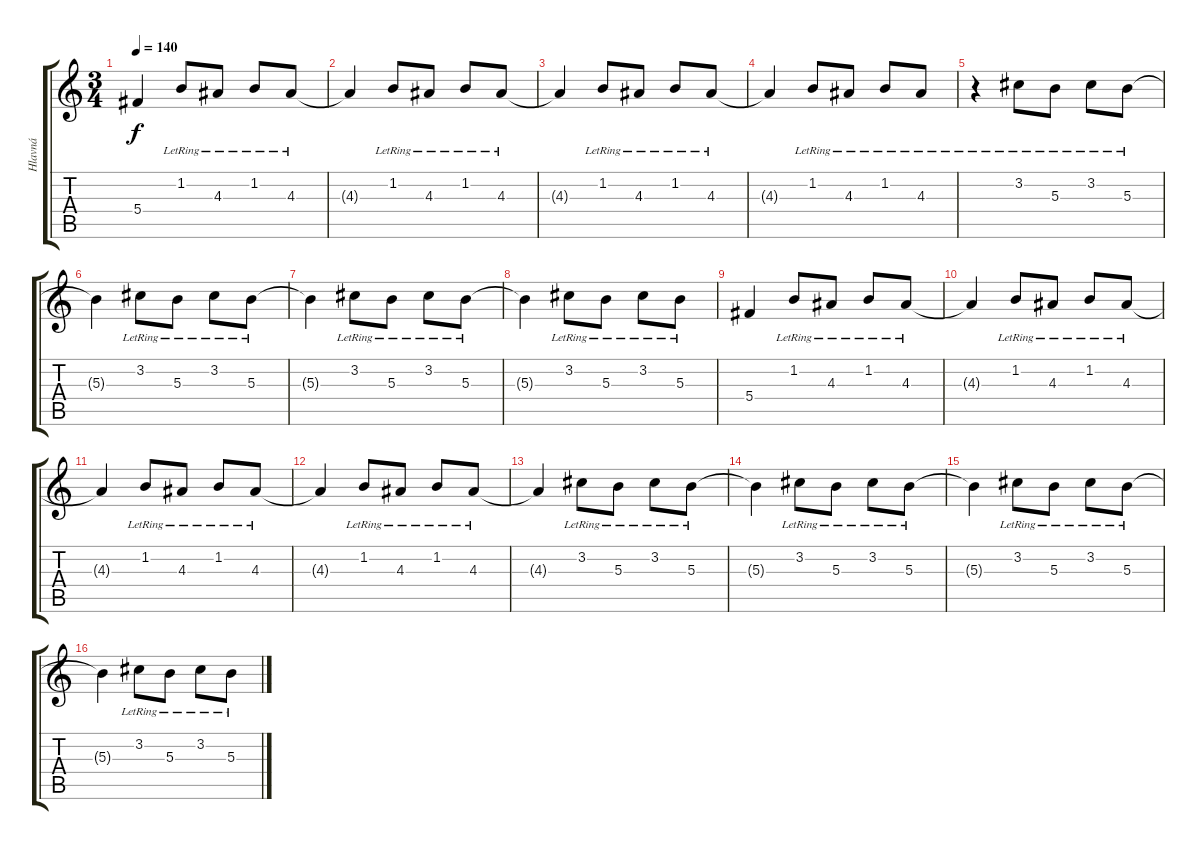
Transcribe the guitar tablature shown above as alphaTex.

\track ("Hlavná" "Hlavná") {instrument overdrivenguitar}
\staff {score tabs}
\tuning (Eb4 Bb3 Gb3 Db3 Ab2 Eb2) {hide}
\ts (3 4)
\tempo 140
\clef g2
\ks c
5.4{t}.4{dy f} 1.2{lr}.8 4.3{lr}.8 1.2{lr}.8 4.3{lr}.8 |
4.3{t}.4 1.2{lr}.8 4.3{lr}.8 1.2{lr}.8 4.3{lr}.8 |
4.3{t}.4 1.2{lr}.8 4.3{lr}.8 1.2{lr}.8 4.3{lr}.8 |
4.3{t}.4 1.2{lr}.8 4.3{lr}.8 1.2{lr}.8 4.3{lr}.8 |
r.4 3.2{lr}.8 5.3{lr}.8 3.2{lr}.8 5.3{lr}.8 |
5.3{t}.4 3.2{lr}.8 5.3{lr}.8 3.2{lr}.8 5.3{lr}.8 |
5.3{t}.4 3.2{lr}.8 5.3{lr}.8 3.2{lr}.8 5.3{lr}.8 |
5.3{t}.4 3.2{lr}.8 5.3{lr}.8 3.2{lr}.8 5.3{lr}.8 |
5.4.4 1.2{lr}.8 4.3{lr}.8 1.2{lr}.8 4.3{lr}.8 |
4.3{t}.4 1.2{lr}.8 4.3{lr}.8 1.2{lr}.8 4.3{lr}.8 |
4.3{t}.4 1.2{lr}.8 4.3{lr}.8 1.2{lr}.8 4.3{lr}.8 |
4.3{t}.4 1.2{lr}.8 4.3{lr}.8 1.2{lr}.8 4.3{lr}.8 |
4.3{t}.4 3.2{lr}.8 5.3{lr}.8 3.2{lr}.8 5.3{lr}.8 |
5.3{t}.4 3.2{lr}.8 5.3{lr}.8 3.2{lr}.8 5.3{lr}.8 |
5.3{t}.4 3.2{lr}.8 5.3{lr}.8 3.2{lr}.8 5.3{lr}.8 |
5.3{t}.4 3.2{lr}.8 5.3{lr}.8 3.2{lr}.8 5.3{lr}.8
